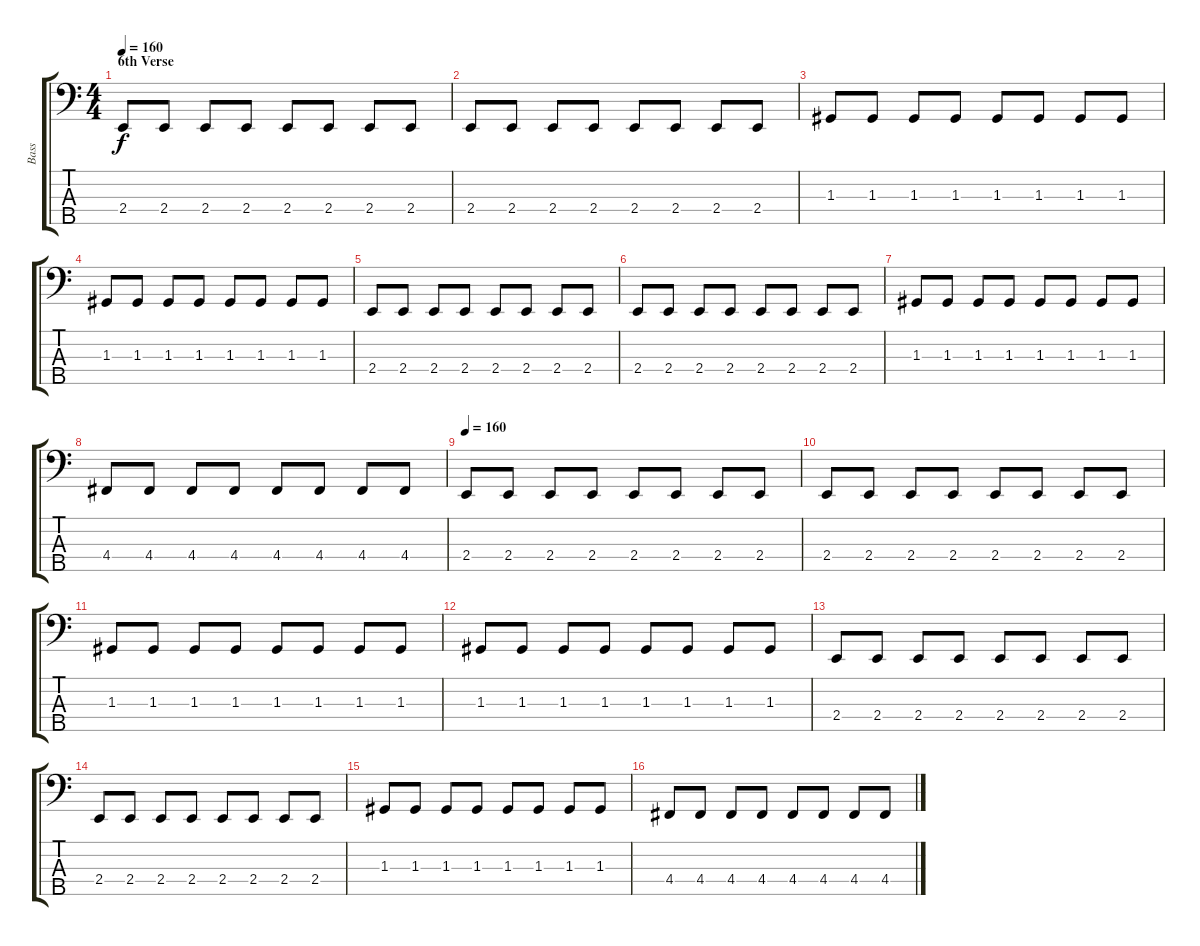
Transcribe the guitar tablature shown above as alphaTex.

\track ("Bass" "Bass") {instrument electricbasspick}
\staff {score tabs}
\tuning (F2 C2 G1 D1 A0) {hide}
\ts (4 4)
\section ("" "6th Verse")
\tempo 160
\clef f4
\ks c
2.4.8{dy f} 2.4.8 2.4.8 2.4.8 2.4.8 2.4.8 2.4.8 2.4.8 |
2.4.8 2.4.8 2.4.8 2.4.8 2.4.8 2.4.8 2.4.8 2.4.8 |
1.3.8 1.3.8 1.3.8 1.3.8 1.3.8 1.3.8 1.3.8 1.3.8 |
1.3.8 1.3.8 1.3.8 1.3.8 1.3.8 1.3.8 1.3.8 1.3.8 |
2.4.8 2.4.8 2.4.8 2.4.8 2.4.8 2.4.8 2.4.8 2.4.8 |
2.4.8 2.4.8 2.4.8 2.4.8 2.4.8 2.4.8 2.4.8 2.4.8 |
1.3.8 1.3.8 1.3.8 1.3.8 1.3.8 1.3.8 1.3.8 1.3.8 |
4.4.8 4.4.8 4.4.8 4.4.8 4.4.8 4.4.8 4.4.8 4.4.8 |
\tempo 160
2.4.8 2.4.8 2.4.8 2.4.8 2.4.8 2.4.8 2.4.8 2.4.8 |
2.4.8 2.4.8 2.4.8 2.4.8 2.4.8 2.4.8 2.4.8 2.4.8 |
1.3.8 1.3.8 1.3.8 1.3.8 1.3.8 1.3.8 1.3.8 1.3.8 |
1.3.8 1.3.8 1.3.8 1.3.8 1.3.8 1.3.8 1.3.8 1.3.8 |
2.4.8 2.4.8 2.4.8 2.4.8 2.4.8 2.4.8 2.4.8 2.4.8 |
2.4.8 2.4.8 2.4.8 2.4.8 2.4.8 2.4.8 2.4.8 2.4.8 |
1.3.8 1.3.8 1.3.8 1.3.8 1.3.8 1.3.8 1.3.8 1.3.8 |
4.4.8 4.4.8 4.4.8 4.4.8 4.4.8 4.4.8 4.4.8 4.4.8
